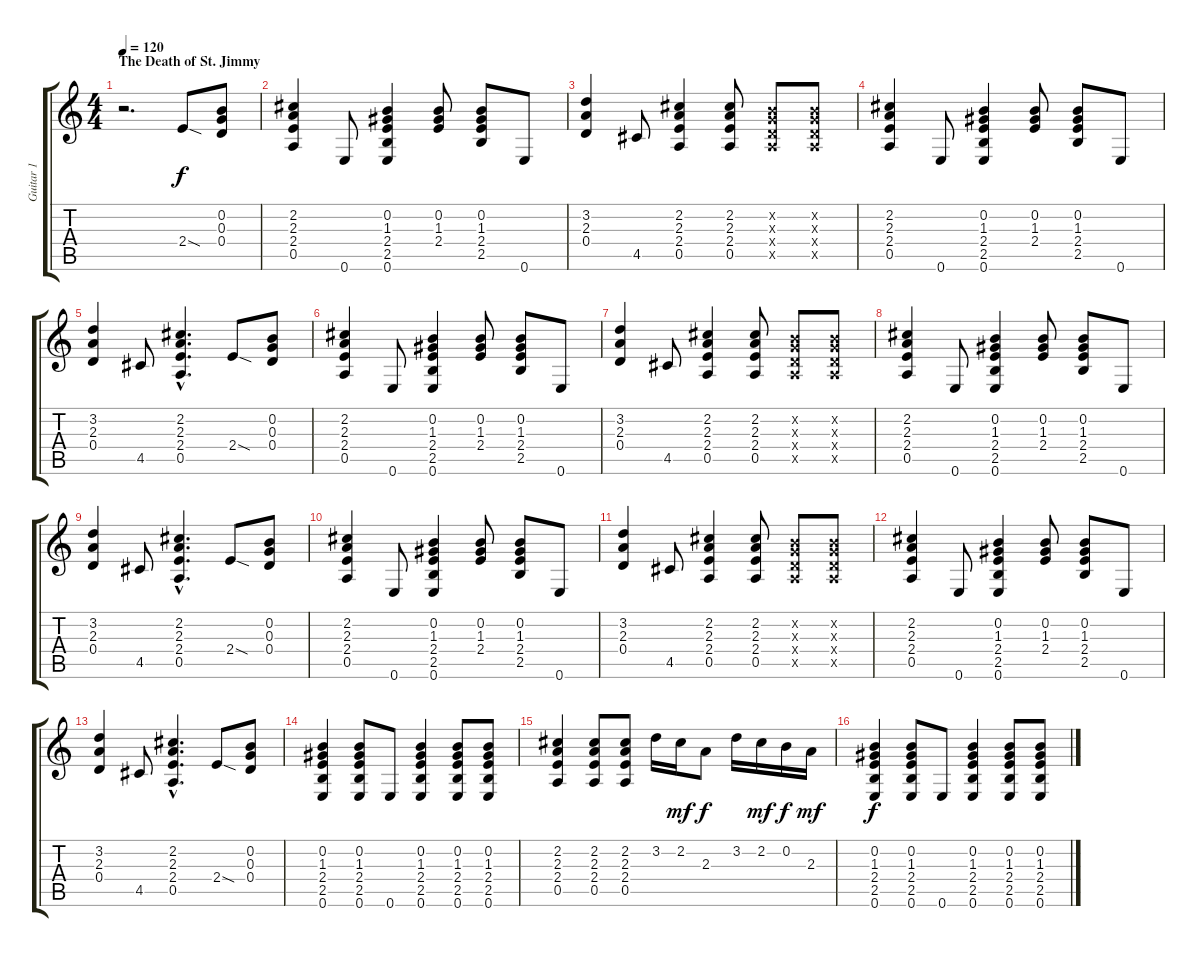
\track ("Guitar 1" "Guitar 1") {instrument electricguitarclean}
\staff {score tabs}
\tuning (E4 B3 G3 D3 A2 E2) {hide}
\ts (4 4)
\section ("" "The Death of St. Jimmy")
\tempo 120
\clef g2
\ks c
r.2{d dy f instrument electricguitarclean} 2.4{sod}.8 (0.2 0.3 0.4).8 |
(2.2 2.3 2.4 0.5).4 0.6.8 (0.2 1.3 2.4 2.5 0.6).4 (0.2 1.3 2.4).8 (0.2 1.3 2.4 2.5).8 0.6.8 |
(3.2 2.3 0.4).4 4.5.8 (2.2 2.3 2.4 0.5).4 (2.2 2.3 2.4 0.5).8 (0.2{x} 0.3{x} 0.4{x} 0.5{x}).8 (0.2{x} 0.3{x} 0.4{x} 0.5{x}).8 |
(2.2 2.3 2.4 0.5).4 0.6.8 (0.2 1.3 2.4 2.5 0.6).4 (0.2 1.3 2.4).8 (0.2 1.3 2.4 2.5).8 0.6.8 |
(3.2 2.3 0.4).4 4.5.8 (2.2{hac} 2.3{hac} 2.4{hac} 0.5{hac}).4{d} 2.4{sod}.8 (0.2 0.3 0.4).8 |
(2.2 2.3 2.4 0.5).4 0.6.8 (0.2 1.3 2.4 2.5 0.6).4 (0.2 1.3 2.4).8 (0.2 1.3 2.4 2.5).8 0.6.8 |
(3.2 2.3 0.4).4 4.5.8 (2.2 2.3 2.4 0.5).4 (2.2 2.3 2.4 0.5).8 (0.2{x} 0.3{x} 0.4{x} 0.5{x}).8 (0.2{x} 0.3{x} 0.4{x} 0.5{x}).8 |
(2.2 2.3 2.4 0.5).4 0.6.8 (0.2 1.3 2.4 2.5 0.6).4 (0.2 1.3 2.4).8 (0.2 1.3 2.4 2.5).8 0.6.8 |
(3.2 2.3 0.4).4 4.5.8 (2.2{hac} 2.3{hac} 2.4{hac} 0.5{hac}).4{d} 2.4{sod}.8 (0.2 0.3 0.4).8 |
(2.2 2.3 2.4 0.5).4 0.6.8 (0.2 1.3 2.4 2.5 0.6).4 (0.2 1.3 2.4).8 (0.2 1.3 2.4 2.5).8 0.6.8 |
(3.2 2.3 0.4).4 4.5.8 (2.2 2.3 2.4 0.5).4 (2.2 2.3 2.4 0.5).8 (0.2{x} 0.3{x} 0.4{x} 0.5{x}).8 (0.2{x} 0.3{x} 0.4{x} 0.5{x}).8 |
(2.2 2.3 2.4 0.5).4 0.6.8 (0.2 1.3 2.4 2.5 0.6).4 (0.2 1.3 2.4).8 (0.2 1.3 2.4 2.5).8 0.6.8 |
(3.2 2.3 0.4).4 4.5.8 (2.2{hac} 2.3{hac} 2.4{hac} 0.5{hac}).4{d} 2.4{sod}.8 (0.2 0.3 0.4).8 |
(0.2 1.3 2.4 2.5 0.6).4 (0.2 1.3 2.4 2.5 0.6).8 0.6.8 (0.2 1.3 2.4 2.5 0.6).4 (0.2 1.3 2.4 2.5 0.6).8 (0.2 1.3 2.4 2.5 0.6).8 |
(2.2 2.3 2.4 0.5).4 (2.2 2.3 2.4 0.5).8 (2.2 2.3 2.4 0.5).8 3.2.16 2.2.16{dy mf} 2.3.8{dy f} 3.2.16 2.2.16{dy mf} 0.2.16{dy f} 2.3.16{dy mf} |
(0.2 1.3 2.4 2.5 0.6).4{dy f} (0.2 1.3 2.4 2.5 0.6).8 0.6.8 (0.2 1.3 2.4 2.5 0.6).4 (0.2 1.3 2.4 2.5 0.6).8 (0.2 1.3 2.4 2.5 0.6).8
